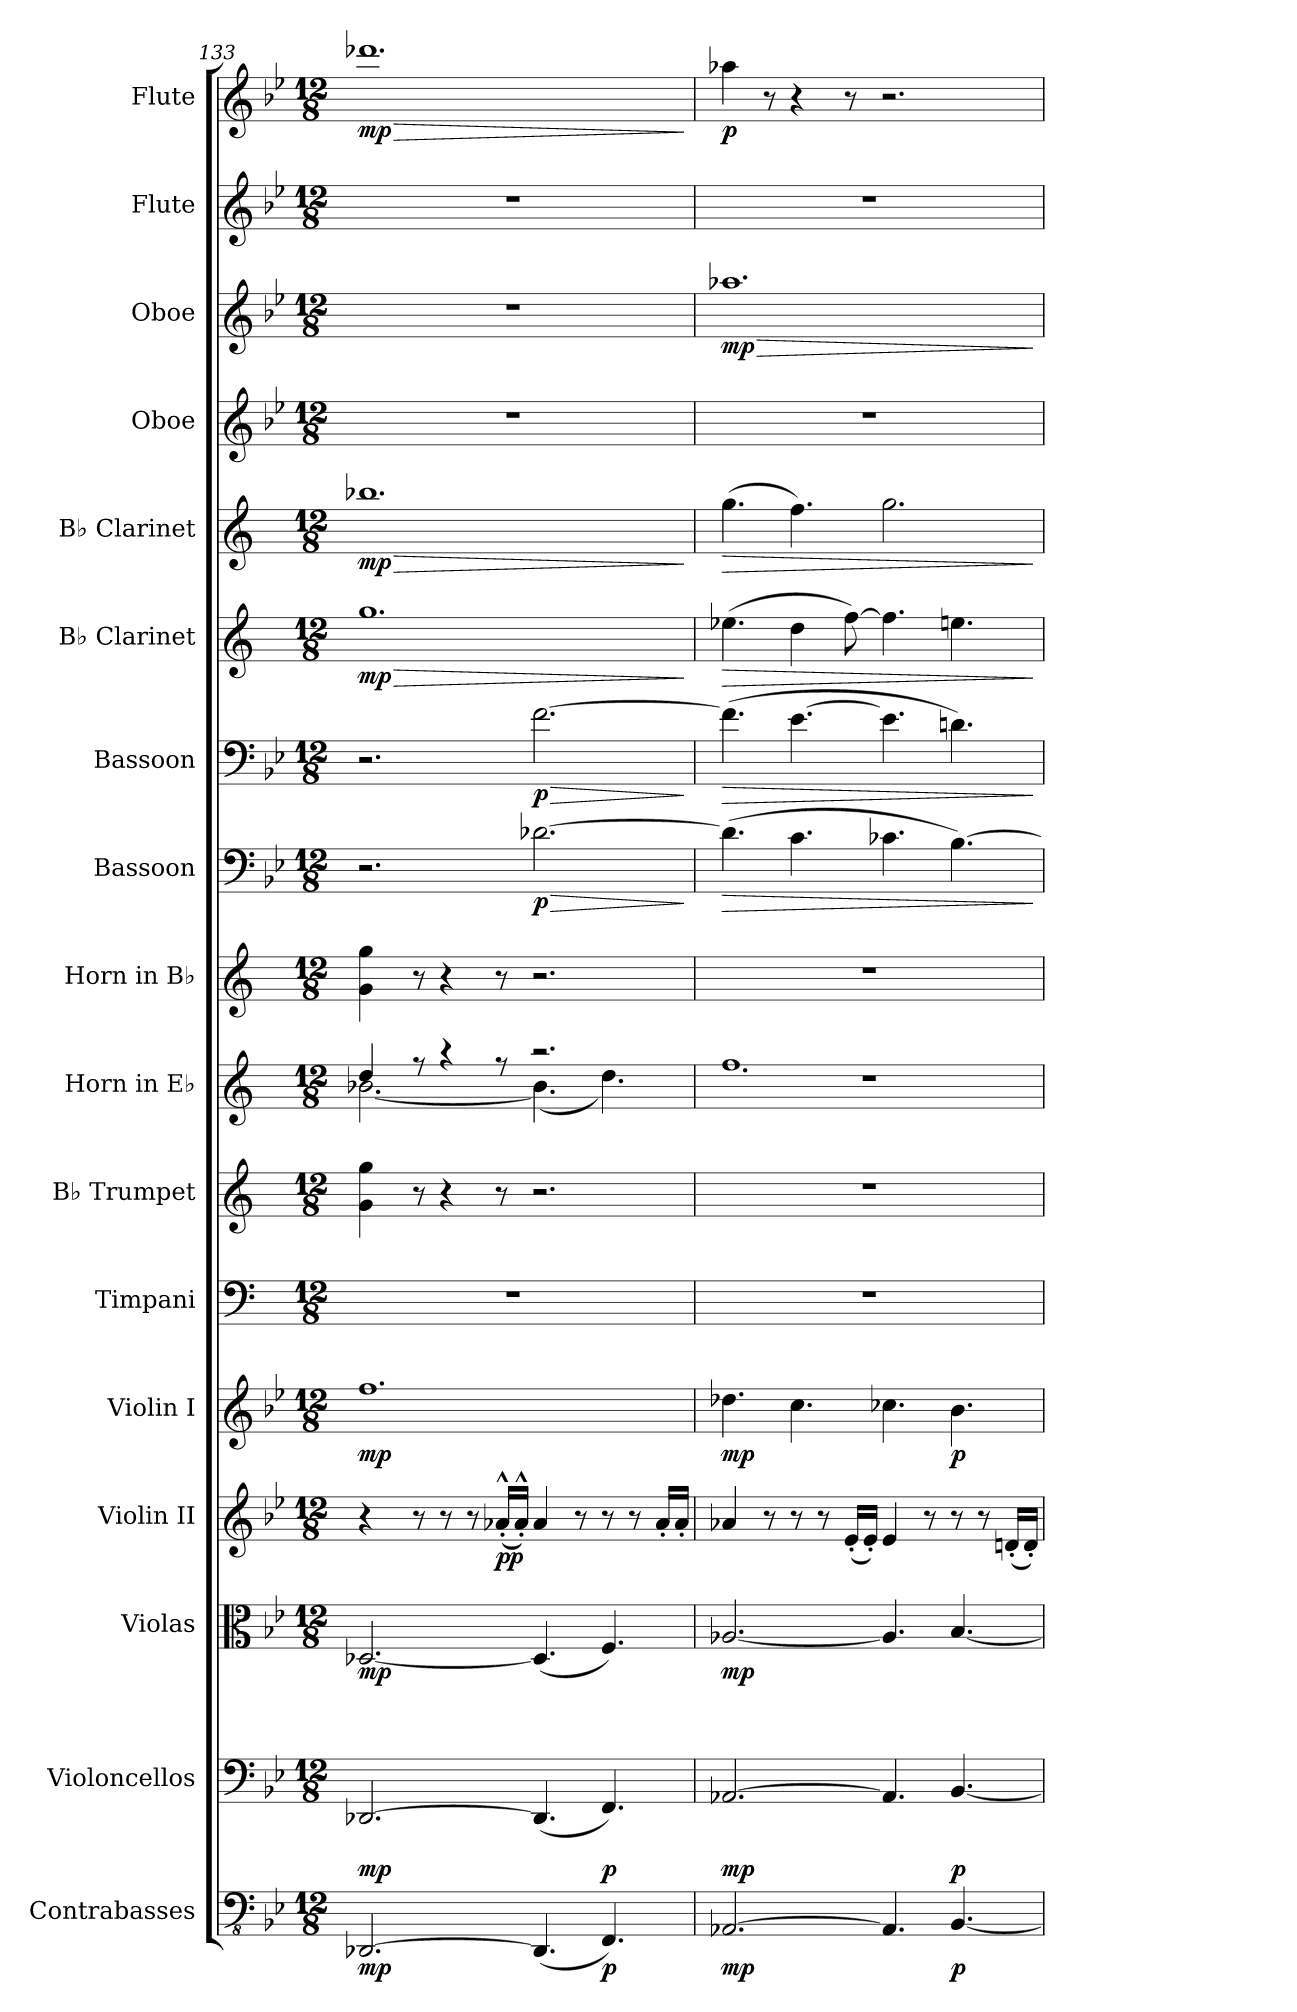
**kern	**dynam	**kern	**dynam	**kern	**dynam	**kern	**dynam	**kern	**dynam	**kern	**kern	**kern	**kern	**kern	**dynam	**kern	**dynam	**kern	**dynam	**kern	**dynam	**kern	**kern	**dynam	**kern	**kern	**dynam
*part17	*part17	*part16	*part16	*part15	*part15	*part14	*part14	*part13	*part13	*part12	*part11	*part10	*part9	*part8	*part8	*part7	*part7	*part6	*part6	*part5	*part5	*part4	*part3	*part3	*part2	*part1	*part1
*staff17	*staff17	*staff16	*staff16	*staff15	*staff15	*staff14	*staff14	*staff13	*staff13	*staff12	*staff11	*staff10	*staff9	*staff8	*staff8	*staff7	*staff7	*staff6	*staff6	*staff5	*staff5	*staff4	*staff3	*staff3	*staff2	*staff1	*staff1
*I"Contrabasses	*	*I"Violoncellos	*	*I"Violas	*	*I"Violin II	*	*I"Violin I	*	*I"Timpani	*I"B♭ Trumpet	*I"Horn in E♭	*I"Horn in B♭	*I"Bassoon	*	*I"Bassoon	*	*I"B♭ Clarinet	*	*I"B♭ Clarinet	*	*I"Oboe	*I"Oboe	*	*I"Flute	*I"Flute	*
*I'Cbs.	*	*I'Vcs.	*	*I'Vlas.	*	*I'Vln II.	*	*I'Vln I.	*	*I'Timp.	*I'B♭ Tpt.	*	*	*I'Bsn.	*	*I'Bsn.	*	*I'B♭ Cl.	*	*I'B♭ Cl.	*	*I'Ob.	*I'Ob.	*	*I'Fl.	*I'Fl.	*
*clefFv4	*	*clefF4	*	*clefC3	*	*clefG2	*	*clefG2	*	*clefF4	*clefG2	*clefG2	*clefG2	*clefF4	*	*clefF4	*	*clefG2	*	*clefG2	*	*clefG2	*clefG2	*	*clefG2	*clefG2	*
*	*	*	*	*	*	*	*	*	*	*	*ITrd1c2	*ITrd5c9	*ITrd1c2	*	*	*	*	*ITrd1c2	*	*ITrd1c2	*	*	*	*	*	*	*
*k[b-e-]	*	*k[b-e-]	*	*k[b-e-]	*	*k[b-e-]	*	*k[b-e-]	*	*k[]	*k[b-e-]	*k[b-e-a-]	*k[b-e-]	*k[b-e-]	*	*k[b-e-]	*	*k[b-e-]	*	*k[b-e-]	*	*k[b-e-]	*k[b-e-]	*	*k[b-e-]	*k[b-e-]	*
*M12/8	*	*M12/8	*	*M12/8	*	*M12/8	*	*M12/8	*	*M12/8	*M12/8	*M12/8	*M12/8	*M12/8	*	*M12/8	*	*M12/8	*	*M12/8	*	*M12/8	*M12/8	*	*M12/8	*M12/8	*
*MM49	*	*MM49	*	*MM49	*	*MM49	*	*MM49	*	*MM49	*MM49	*MM49	*MM49	*MM49	*	*MM49	*	*MM49	*	*MM49	*	*MM49	*MM49	*	*MM49	*MM49	*
=133	=133	=133	=133	=133	=133	=133	=133	=133	=133	=133	=133	=133	=133	=133	=133	=133	=133	=133	=133	=133	=133	=133	=133	=133	=133	=133	=133
*^	*	*^	*	*	*	*	*	*	*	*	*	*^	*	*	*	*	*	*	*	*	*	*	*	*	*	*	*
!	!	!LO:DY:b	!	!	!LO:DY:b	!	!LO:DY:b	!	!	!	!LO:DY:b	!	!	!	!	!	!	!	!	!	!	!LO:HP:b	!	!LO:HP:b	!	!	!	!	!	!LO:HP:b
!	!	!	!	!	!	!	!	!	!	!	!	!	!	!	!	!	!	!	!	!	!	!LO:DY:n=1:b	!	!LO:DY:n=1:b	!	!	!	!	!	!LO:DY:n=1:b
[2.DDD-X/	8DD-X!yy	mp	[2.DD-X/	8DDD-X!yy 8D-X!yy 8ff!yy	mp	[2.D-X/	mp	4r	.	1.ff	mp	1.r	4f\ 4ff\	4f/	[2.d-X\	4f\ 4ff\	2.r	.	2.r	.	1.ff	> mp	1.aa-X	> mp	1.r	1.r	.	1.r	1.ddd-X	> mp
.	1ryy	.	.	1ryy	.	.	.	.	.	.	.	.	.	.	.	.	.	.	.	.	.	.	.	.	.	.	.	.	.	.
.	.	.	.	.	.	.	.	8r	.	.	.	.	8r	8r	.	8r	.	.	.	.	.	.	.	.	.	.	.	.	.	.
.	.	.	.	.	.	.	.	8r	.	.	.	.	4r	4r	.	4r	.	.	.	.	.	.	.	.	.	.	.	.	.	.
.	.	.	.	.	.	.	.	8r	.	.	.	.	.	.	.	.	.	.	.	.	.	.	.	.	.	.	.	.	.	.
!	!	!	!	!	!	!	!	!	!LO:DY:b	!	!	!	!	!	!	!	!	!	!	!	!	!	!	!	!	!	!	!	!	!
.	.	.	.	.	.	.	.	(16a-X'^^/LL	pp	.	.	.	8r	8r	.	8r	.	.	.	.	.	.	.	.	.	.	.	.	.	.
.	.	.	.	.	.	.	.	16a-'^^/JJ)	.	.	.	.	.	.	.	.	.	.	.	.	.	.	.	.	.	.	.	.	.	.
!	!	!	!	!	!	!	!	!	!	!	!	!	!	!	!	!	!	!LO:HP:b	!	!LO:HP:b	!	!	!	!	!	!	!	!	!	!
!	!	!	!	!	!	!	!	!	!	!	!	!	!	!	!	!	!	!LO:DY:n=1:b	!	!LO:DY:n=1:b	!	!	!	!	!	!	!	!	!	!
(4.DDD-/]	.	.	(4.DD-/]	.	.	(4.D-/]	.	4a-/	.	.	.	.	2.r	2.r	(4.d-\]	2.r	[2.d-X\	> p	[2.f\	> p	.	.	.	.	.	.	.	.	.	.
.	.	.	.	.	.	.	.	8r	.	.	.	.	.	.	.	.	.	.	.	.	.	.	.	.	.	.	.	.	.	.
!	!	!LO:DY:b	!	!	!LO:DY:b	!	!	!	!	!	!	!	!	!	!	!	!	!	!	!	!	!	!	!	!	!	!	!	!	!
4.FFF/)	4.ryy	p	4.FF/)	4.ryy	p	4.F/)	.	8r	.	.	.	.	.	.	4.f\)	.	.	.	.	.	.	.	.	.	.	.	.	.	.	.
.	.	.	.	.	.	.	.	8r	.	.	.	.	.	.	.	.	.	.	.	.	.	.	.	.	.	.	.	.	.	.
.	.	.	.	.	.	.	.	16a-'/LL	.	.	.	.	.	.	.	.	.	.	.	.	.	.	.	.	.	.	.	.	.	.
.	.	.	.	.	.	.	.	16a-'/JJ	.	.	.	.	.	.	.	.	.	.	.	.	.	.	.	.	.	.	.	.	.	.
*v	*v	*	*	*	*	*	*	*	*	*	*	*	*	*v	*v	*	*	*	*	*	*	*	*	*	*	*	*	*	*	*
*	*	*v	*v	*	*	*	*	*	*	*	*	*	*	*	*	*	*	*	*	*	*	*	*	*	*	*	*	*
.	.	.	.	.	.	.	.	.	.	.	.	.	.	.	]	.	]	.	]	.	]	.	.	.	.	.	]
!!LO:PB:g=z
=134	=134	=134	=134	=134	=134	=134	=134	=134	=134	=134	=134	=134	=134	=134	=134	=134	=134	=134	=134	=134	=134	=134	=134	=134	=134	=134	=134
*^	*	*^	*	*	*	*	*	*	*	*	*	*^	*	*	*	*	*	*	*	*	*	*	*	*	*	*	*
!	!	!LO:DY:b	!	!	!LO:DY:b	!	!LO:DY:b	!	!	!	!LO:DY:b	!	!	!	!	!	!	!LO:HP:b	!	!LO:HP:b	!	!LO:HP:b	!	!LO:HP:b	!	!	!LO:HP:b	!	!	!
!	!	!	!	!	!	!	!	!	!	!	!	!	!	!	!	!	!	!	!	!	!	!	!	!	!	!	!LO:DY:n=1:b	!	!	!LO:DY:b
[2.AAA-X/	4AA-X!yy	mp	[2.AA-X/	4AAA-X!yy 4A-X!yy	mp	[2.A-X/	mp	4a-X/	.	4.dd-X\	mp	1.r	1.r	1.rdd	1.a-	1.r	(4.d-\]	>	(4.f\]	>	(4.dd-X\	>	(4.ff\	>	1.r	1.aa-X	> mp	1.r	4aa-X\	p
.	1ryy	.	.	1ryy	.	.	.	8r	.	.	.	.	.	.	.	.	.	.	.	.	.	.	.	.	.	.	.	.	8r	.
.	.	.	.	.	.	.	.	8r	.	4.cc\	.	.	.	.	.	.	4.c\	.	[4.e-\	.	4cc\	.	4.ee-\)	.	.	.	.	.	4r	.
.	.	.	.	.	.	.	.	8r	.	.	.	.	.	.	.	.	.	.	.	.	.	.	.	.	.	.	.	.	.	.
.	.	.	.	.	.	.	.	(16e-'/LL	.	.	.	.	.	.	.	.	.	.	.	.	[8ee-\)	.	.	.	.	.	.	.	8r	.
.	.	.	.	.	.	.	.	16e-'/JJ)	.	.	.	.	.	.	.	.	.	.	.	.	.	.	.	.	.	.	.	.	.	.
4.AAA-/]	.	.	4.AA-/]	.	.	4.A-/]	.	4e-/	.	4.cc-X\	.	.	.	.	.	.	4.c-X\	.	4.e-\]	.	4.ee-\]	.	2.ff\	.	.	.	.	.	2.r	.
.	.	.	.	.	.	.	.	8r	.	.	.	.	.	.	.	.	.	.	.	.	.	.	.	.	.	.	.	.	.	.
!	!	!LO:DY:b	!	!	!LO:DY:b	!	!	!	!	!	!LO:DY:b	!	!	!	!	!	!	!	!	!	!	!	!	!	!	!	!	!	!	!
[4.BBB-/	.	p	[4.BB-/	.	p	[4.B-/	.	8r	.	4.b-\	p	.	.	.	.	.	[4.B-\)	.	4.dn\)	.	4.ddn\	.	.	.	.	.	.	.	.	.
.	4ryy	.	.	4ryy	.	.	.	8r	.	.	.	.	.	.	.	.	.	.	.	.	.	.	.	.	.	.	.	.	.	.
.	.	.	.	.	.	.	.	(16dn'/LL	.	.	.	.	.	.	.	.	.	.	.	.	.	.	.	.	.	.	.	.	.	.
.	.	.	.	.	.	.	.	16d'/JJ)	.	.	.	.	.	.	.	.	.	.	.	.	.	.	.	.	.	.	.	.	.	.
*v	*v	*	*	*	*	*	*	*	*	*	*	*	*	*v	*v	*	*	*	*	*	*	*	*	*	*	*	*	*	*	*
*	*	*v	*v	*	*	*	*	*	*	*	*	*	*	*	*	*	*	*	*	*	*	*	*	*	*	*	*	*
.	.	.	.	.	.	.	.	.	.	.	.	.	.	.	]	.	]	.	]	.	]	.	.	]	.	.	.
=	=	=	=	=	=	=	=	=	=	=	=	=	=	=	=	=	=	=	=	=	=	=	=	=	=	=	=
*-	*-	*-	*-	*-	*-	*-	*-	*-	*-	*-	*-	*-	*-	*-	*-	*-	*-	*-	*-	*-	*-	*-	*-	*-	*-	*-	*-
